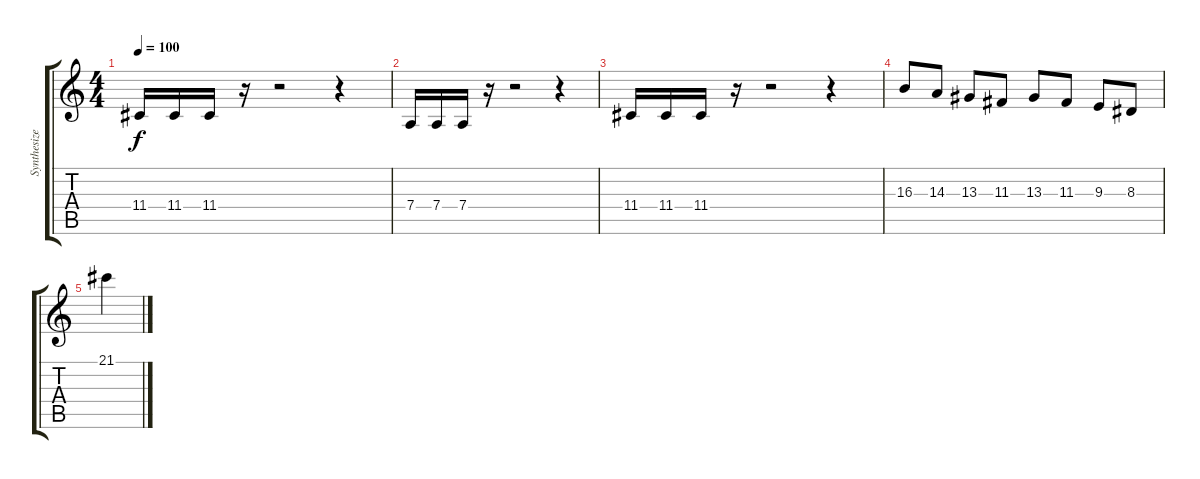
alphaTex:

\track ("Synthesizer" "Synthesize") {instrument churchorgan}
\staff {score tabs}
\tuning (E4 B3 G3 D3 A2 E2) {hide}
\ts (4 4)
\tempo 100
\clef g2
\ks c
11.4.16{dy f} 11.4.16 11.4.16 r.16 r.2 r.4 |
7.4.16 7.4.16 7.4.16 r.16 r.2 r.4 |
11.4.16 11.4.16 11.4.16 r.16 r.2 r.4 |
16.3.8 14.3.8 13.3.8 11.3.8 13.3.8 11.3.8 9.3.8 8.3.8 |
21.1.4
